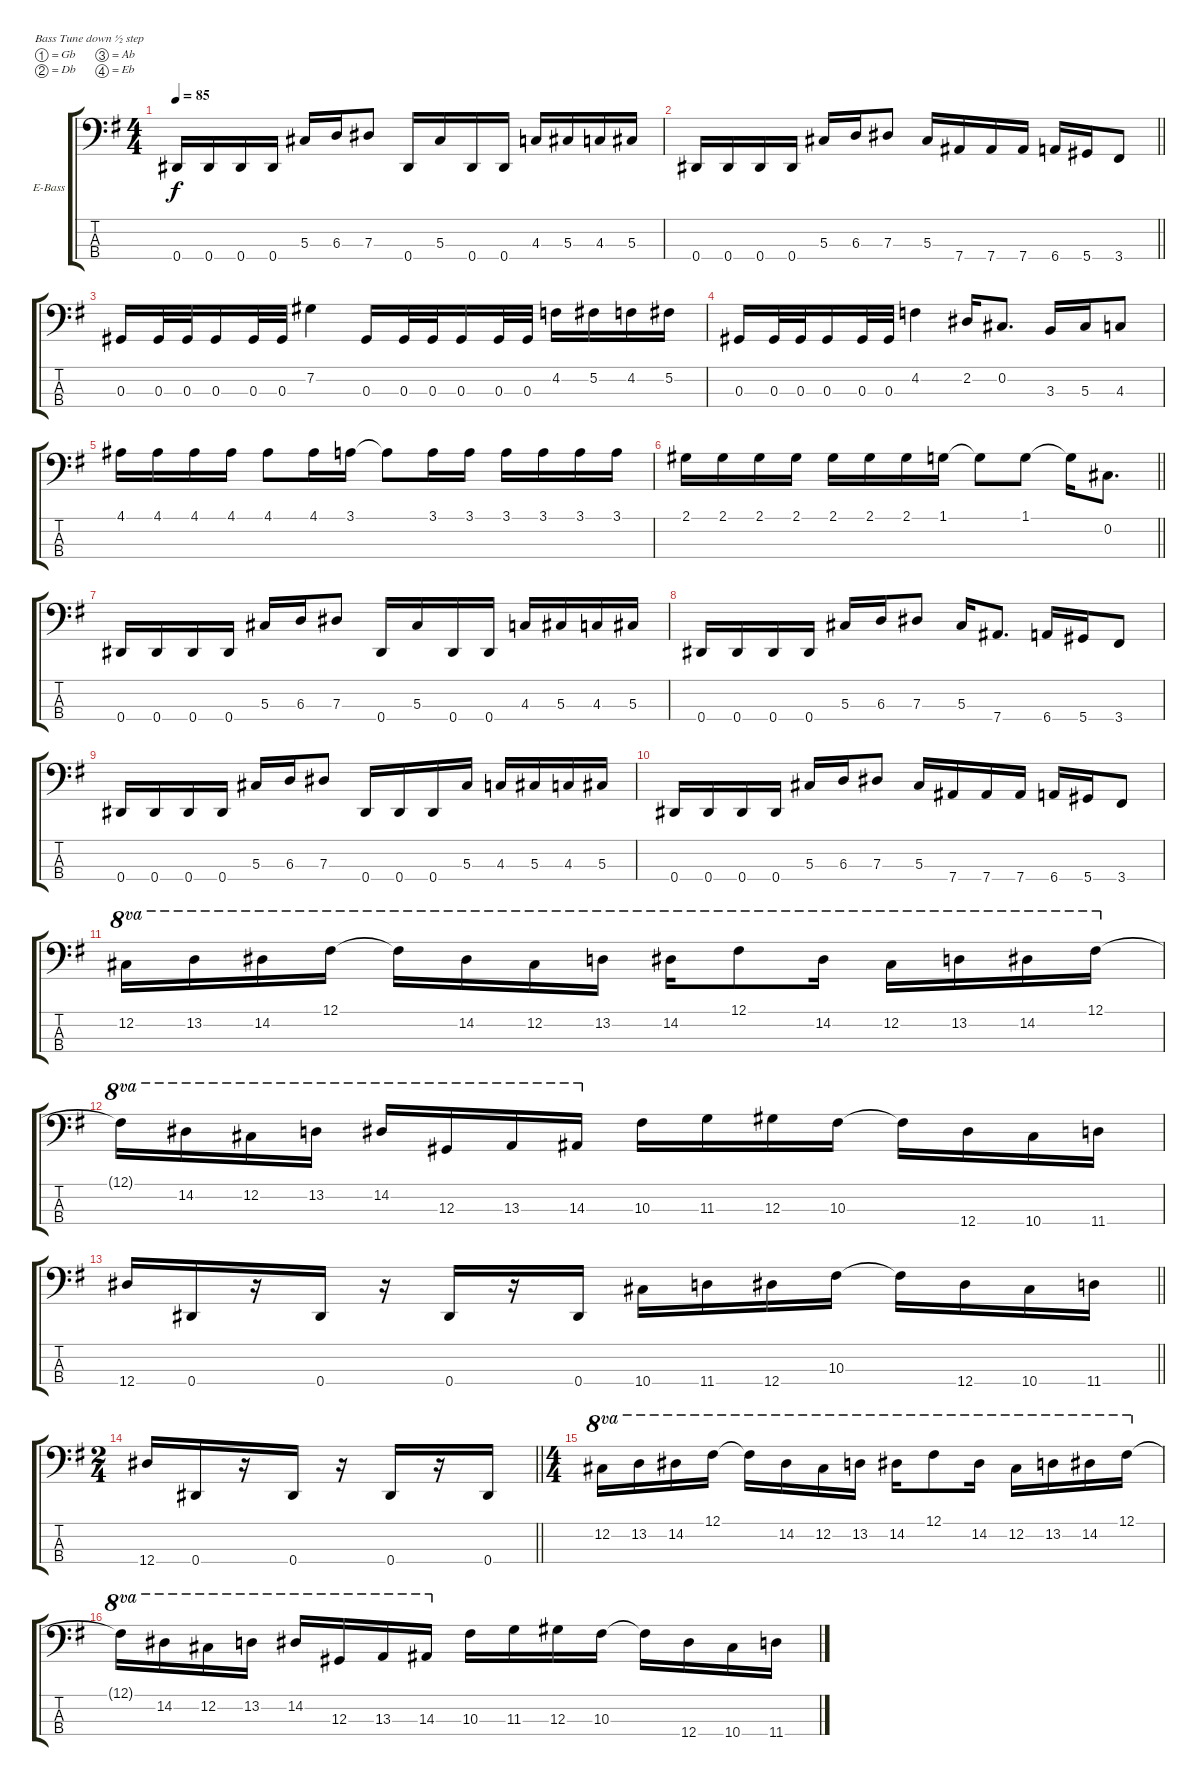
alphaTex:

\bracketExtendMode groupsimilarinstruments
\firstSystemTrackNameOrientation horizontal
\otherSystemsTrackNameOrientation horizontal
\track ("B" "E-Bass") {instrument electricbassfinger}
\staff {score tabs}
\tuning (Gb2 Db2 Ab1 Eb1)
\ts (4 4)
\tempo 85
\clef f4
\ks g
0.4.16{dy f} 0.4.16 0.4.16 0.4.16 5.3.16 6.3.16 7.3.8 0.4.16 5.3.16 0.4.16 0.4.16 4.3.16 5.3.16 4.3.16 5.3.16 |
\barLineRight lightlight
0.4.16 0.4.16 0.4.16 0.4.16 5.3.16 6.3.16 7.3.8 5.3.16 7.4.16 7.4.16 7.4.16 6.4.16 5.4.16 3.4.8 |
\section ("" " ")
0.3.16 0.3.32 0.3.32 0.3.16 0.3.32 0.3.32 7.2.4 0.3.16 0.3.32 0.3.32 0.3.16 0.3.32 0.3.32 4.2.16 5.2.16 4.2.16 5.2.16 |
0.3.16 0.3.32 0.3.32 0.3.16 0.3.32 0.3.32 4.2.4 2.2.16 0.2.8{d} 3.3.16 5.3.16 4.3.8 |
4.1.16 4.1.16 4.1.16 4.1.16 4.1.8 4.1.16 3.1.16 3.1{t}.8 3.1.16 3.1.16 3.1.16 3.1.16 3.1.16 3.1.16 |
\barLineRight lightlight
2.1.16 2.1.16 2.1.16 2.1.16 2.1.16 2.1.16 2.1.16 1.1.16 1.1{t}.8 1.1.8 1.1{t}.16 0.2.8{d} |
\section ("" " ")
0.4.16 0.4.16 0.4.16 0.4.16 5.3.16 6.3.16 7.3.8 0.4.16 5.3.16 0.4.16 0.4.16 4.3.16 5.3.16 4.3.16 5.3.16 |
0.4.16 0.4.16 0.4.16 0.4.16 5.3.16 6.3.16 7.3.8 5.3.16 7.4.8{d} 6.4.16 5.4.16 3.4.8 |
0.4.16 0.4.16 0.4.16 0.4.16 5.3.16 6.3.16 7.3.8 0.4.16 0.4.16 0.4.16 5.3.16 4.3.16 5.3.16 4.3.16 5.3.16 |
0.4.16 0.4.16 0.4.16 0.4.16 5.3.16 6.3.16 7.3.8 5.3.16 7.4.16 7.4.16 7.4.16 6.4.16 5.4.16 3.4.8 |
12.2.16{ot 8va} 13.2.16{ot 8va} 14.2.16{ot 8va} 12.1.16{ot 8va} 12.1{t}.16{ot 8va} 14.2.16{ot 8va} 12.2.16{ot 8va} 13.2.16{ot 8va} 14.2.16{ot 8va} 12.1.8{ot 8va} 14.2.16{ot 8va} 12.2.16{ot 8va} 13.2.16{ot 8va} 14.2.16{ot 8va} 12.1.16{ot 8va} |
12.1{t}.16{ot 8va} 14.2.16{ot 8va} 12.2.16{ot 8va} 13.2.16{ot 8va} 14.2.16{ot 8va} 12.3.16{ot 8va} 13.3.16{ot 8va} 14.3.16{ot 8va} 10.3.16 11.3.16 12.3.16 10.3.16 10.3{t}.16 12.4.16 10.4.16 11.4.16 |
\barLineRight lightlight
12.4.16 0.4.16 r.16 0.4.16 r.16 0.4.16 r.16 0.4.16 10.4.16 11.4.16 12.4.16 10.3.16 10.3{t}.16 12.4.16 10.4.16 11.4.16 |
\ts (2 4)
\beaming (8 2 2 2 2)
\barLineRight lightlight
12.4.16 0.4.16 r.16 0.4.16 r.16 0.4.16 r.16 0.4.16 |
\ts (4 4)
\beaming (8 2 2 2 2)
12.2.16{ot 8va} 13.2.16{ot 8va} 14.2.16{ot 8va} 12.1.16{ot 8va} 12.1{t}.16{ot 8va} 14.2.16{ot 8va} 12.2.16{ot 8va} 13.2.16{ot 8va} 14.2.16{ot 8va} 12.1.8{ot 8va} 14.2.16{ot 8va} 12.2.16{ot 8va} 13.2.16{ot 8va} 14.2.16{ot 8va} 12.1.16{ot 8va} |
12.1{t}.16{ot 8va} 14.2.16{ot 8va} 12.2.16{ot 8va} 13.2.16{ot 8va} 14.2.16{ot 8va} 12.3.16{ot 8va} 13.3.16{ot 8va} 14.3.16{ot 8va} 10.3.16 11.3.16 12.3.16 10.3.16 10.3{t}.16 12.4.16 10.4.16 11.4.16
